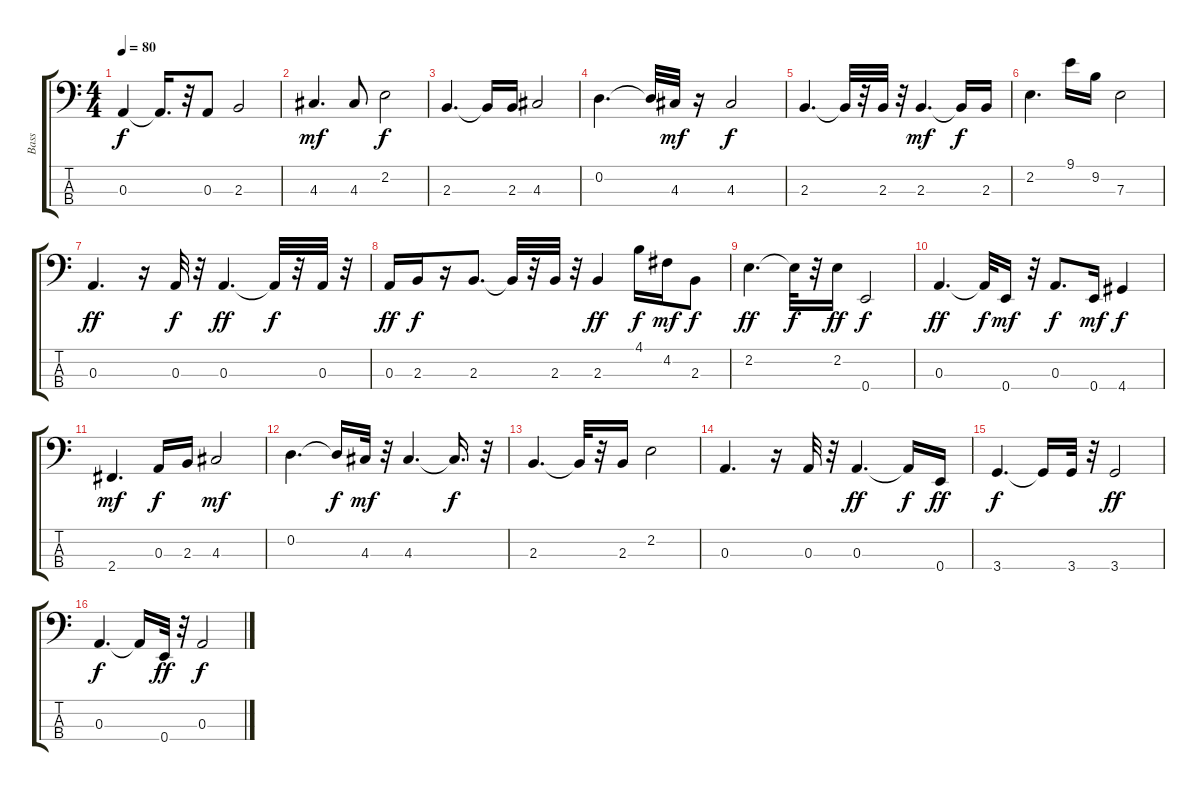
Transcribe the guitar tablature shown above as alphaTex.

\track ("Bass" "Bass") {instrument fretlessbass}
\staff {score tabs}
\tuning (G2 D2 A1 E1) {hide}
\ts (4 4)
\tempo 80
\clef f4
\ks c
0.3.4{dy f} 0.3{t}.16{d} r.32 0.3.8 2.3.2 |
4.3.4{d dy mf} 4.3.8 2.2.2{dy f} |
2.3.4{d} 2.3{t}.16 2.3.16 4.3.2 |
0.2.4{d} 0.2{t}.32 4.3.32{dy mf} r.16 4.3.2{dy f} |
2.3.4{d} 2.3{t}.32 r.32 2.3.32 r.32 2.3.4{d dy mf} 2.3{t}.16{dy f} 2.3.16 |
2.2.4{d} 9.1.16 9.2.16 7.3.2 |
0.3.4{d dy ff} r.16 0.3.32{dy f} r.32 0.3.4{d dy ff} 0.3{t}.32{dy f} r.32 0.3.32 r.32 |
0.3.16{dy ff} 2.3.16{dy f} r.16 2.3.8{d} 2.3{t}.32 r.32 2.3.32 r.32 2.3.4{dy ff} 4.1.16{dy f} 4.2.16{dy mf} 2.3.8{dy f} |
2.2.4{d dy ff} 2.2{t}.32{dy f} r.32 2.2.16{dy ff} 0.4.2{dy f} |
0.3.4{d dy ff} 0.3{t}.32{dy f} 0.4.16{dy mf} r.32 0.3.8{d dy f} 0.4.16{dy mf} 4.4.4{dy f} |
2.4.4{d dy mf} 0.3.16{dy f} 2.3.16 4.3.2{dy mf} |
0.2.4{d} 0.2{t}.16{dy f} 4.3.32{dy mf} r.32 4.3.4{d} 4.3{t}.16{d dy f} r.32 |
2.3.4{d} 2.3{t}.32 r.32 2.3.16 2.2.2 |
0.3.4{d} r.16 0.3.32 r.32 0.3.4{d dy ff} 0.3{t}.16{dy f} 0.4.16{dy ff} |
3.4.4{d dy f} 3.4{t}.16 3.4.32 r.32 3.4.2{dy ff} |
0.3.4{d dy f} 0.3{t}.16 0.4.32{dy ff} r.32 0.3.2{dy f}
